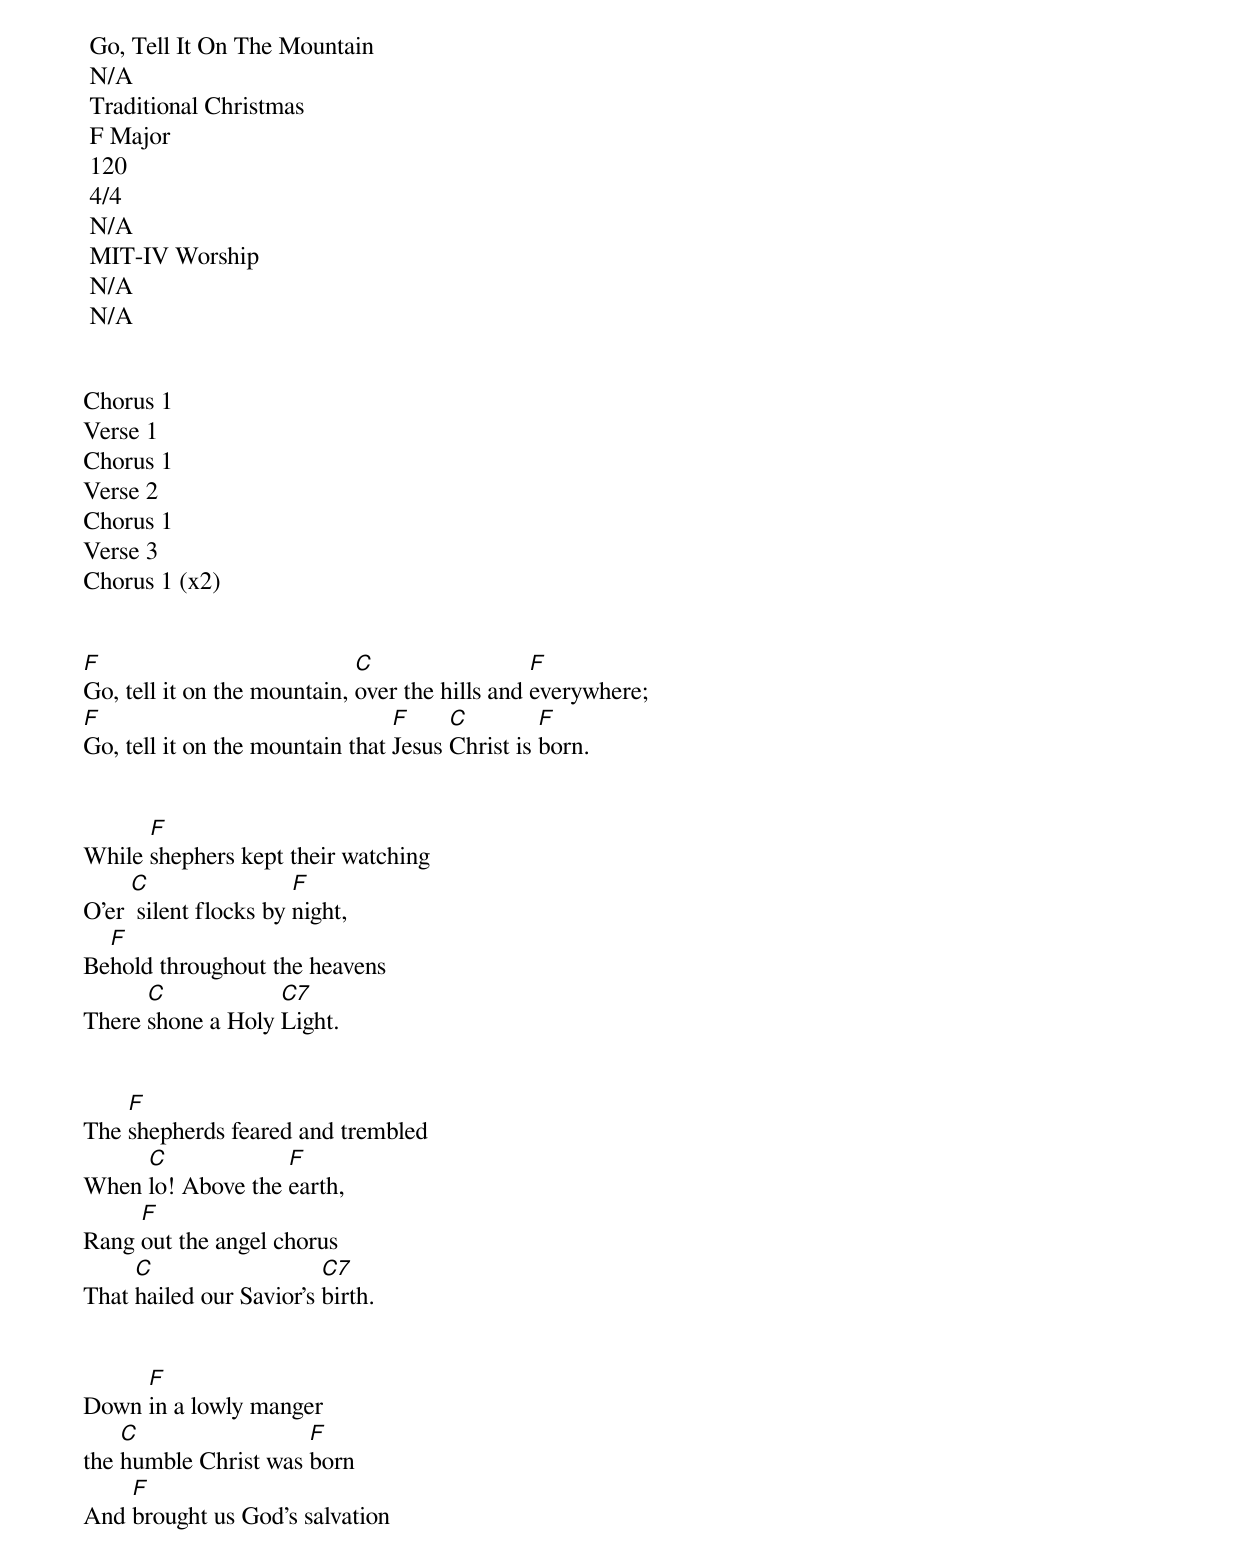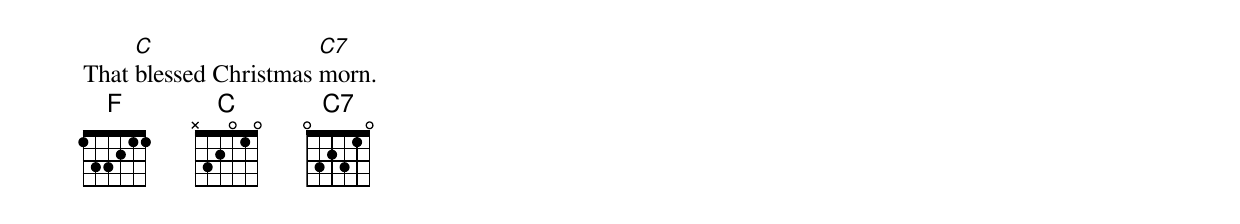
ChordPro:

<song> Go, Tell It On The Mountain
<ccli> N/A
<composer> Traditional Christmas
<key> F Major
<bpm> 120
<signature> 4/4
<verse> N/A
<arranger> MIT-IV Worship
<year> N/A
<publisher> N/A

<order>
Chorus 1
Verse 1
Chorus 1
Verse 2
Chorus 1
Verse 3
Chorus 1 (x2)

<Chorus 1>
[F]Go, tell it on the mountain, [C]over the hills and [F]everywhere;
[F]Go, tell it on the mountain that [F]Jesus [C]Christ is [F]born.

<Verse 1>
While [F]shephers kept their watching
O'er [C] silent flocks by [F]night,
Be[F]hold throughout the heavens
There [C]shone a Holy [C7]Light.

<Verse 2>
The [F]shepherds feared and trembled
When [C]lo! Above the [F]earth,
Rang [F]out the angel chorus
That [C]hailed our Savior's [C7]birth.

<Verse 3>
Down [F]in a lowly manger
the [C]humble Christ was [F]born
And [F]brought us God's salvation
That [C]blessed Christmas [C7]morn.
